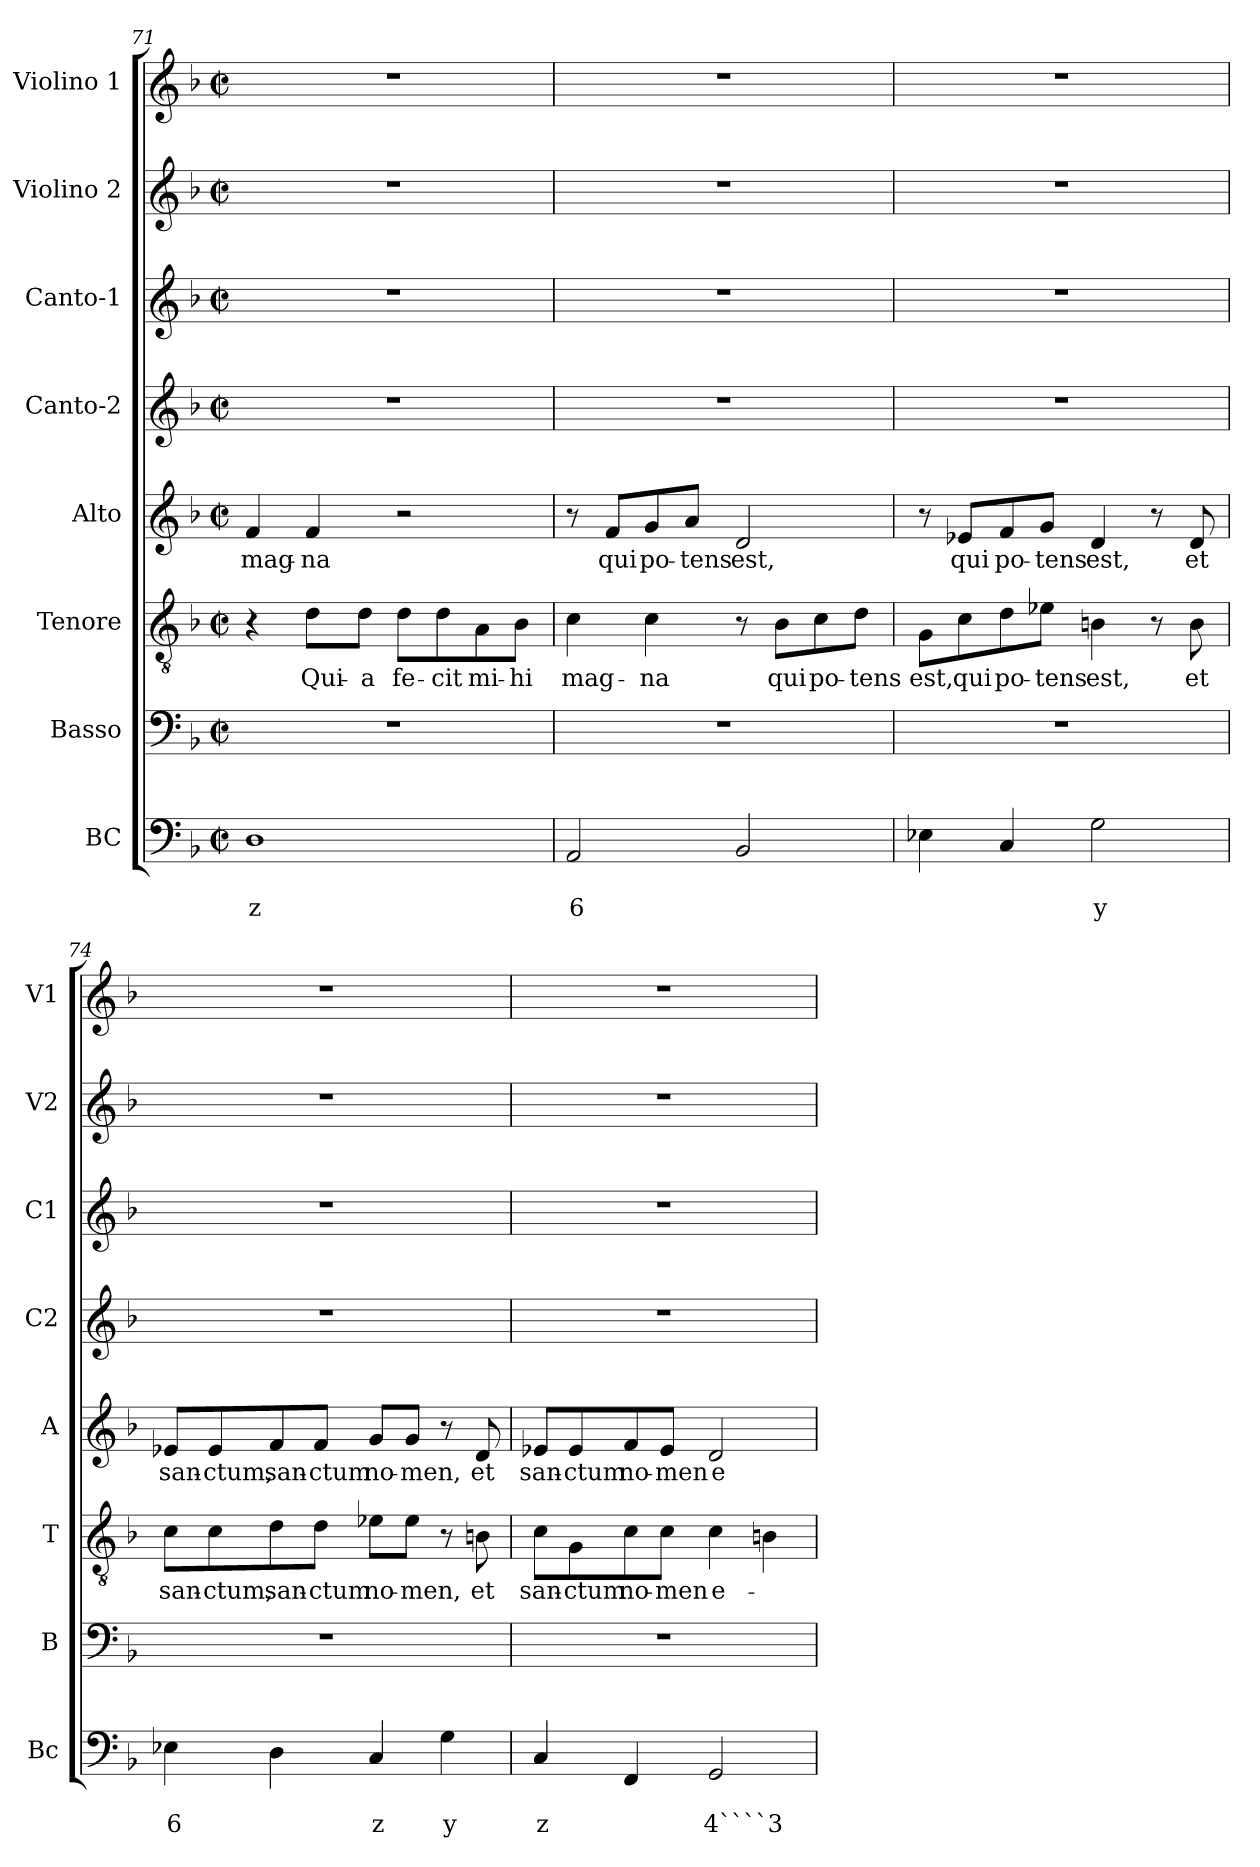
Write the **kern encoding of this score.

**kern	**text	**text	**kern	**kern	**text	**kern	**text	**kern	**kern	**kern	**kern
*part8	*part8	*part8	*part7	*part6	*part6	*part5	*part5	*part4	*part3	*part2	*part1
*staff8	*staff8	*staff8	*staff7	*staff6	*staff6	*staff5	*staff5	*staff4	*staff3	*staff2	*staff1
*I"BC	*	*	*I"Basso	*I"Tenore	*	*I"Alto	*	*I"Canto-2	*I"Canto-1	*I"Violino 2	*I"Violino 1
*I'Bc	*	*	*I'B	*I'T	*	*I'A	*	*I'C2	*I'C1	*I'V2	*I'V1
*clefF4	*	*	*clefF4	*clefGv2	*	*clefG2	*	*clefG2	*clefG2	*clefG2	*clefG2
*k[b-]	*	*	*k[b-]	*k[b-]	*	*k[b-]	*	*k[b-]	*k[b-]	*k[b-]	*k[b-]
*F:	*	*	*F:	*F:	*	*F:	*	*F:	*F:	*F:	*F:
*M2/2	*	*	*M2/2	*M2/2	*	*M2/2	*	*M2/2	*M2/2	*M2/2	*M2/2
*met(c|)	*	*	*met(c|)	*met(c|)	*	*met(c|)	*	*met(c|)	*met(c|)	*met(c|)	*met(c|)
=71	=71	=71	=71	=71	=71	=71	=71	=71	=71	=71	=71
!	!	!LO:LY:b	!	!	!	!	!LO:LY:b	!	!	!	!
1D	.	z	1r	4r	.	4f/	mag-	1r	1r	1r	1r
!	!	!	!	!	!LO:LY:b	!	!LO:LY:b	!	!	!	!
.	.	.	.	8d\L	Qui-	4f/	-na	.	.	.	.
!	!	!	!	!	!LO:LY:b	!	!	!	!	!	!
.	.	.	.	8d\J	-a	.	.	.	.	.	.
!	!	!	!	!	!LO:LY:b	!	!	!	!	!	!
.	.	.	.	8d\L	fe-	2r	.	.	.	.	.
!	!	!	!	!	!LO:LY:b	!	!	!	!	!	!
.	.	.	.	8d\	-cit	.	.	.	.	.	.
!	!	!	!	!	!LO:LY:b	!	!	!	!	!	!
.	.	.	.	8A\	mi-	.	.	.	.	.	.
!	!	!	!	!	!LO:LY:b	!	!	!	!	!	!
.	.	.	.	8B-\J	-hi	.	.	.	.	.	.
=72	=72	=72	=72	=72	=72	=72	=72	=72	=72	=72	=72
!	!	!LO:LY:b	!	!	!LO:LY:b	!	!	!	!	!	!
2AA/	.	6	1r	4c\	mag-	8r	.	1r	1r	1r	1r
!	!	!	!	!	!	!	!LO:LY:b	!	!	!	!
.	.	.	.	.	.	8f/L	qui	.	.	.	.
!	!	!	!	!	!LO:LY:b	!	!LO:LY:b	!	!	!	!
.	.	.	.	4c\	-na	8g/	po-	.	.	.	.
!	!	!	!	!	!	!	!LO:LY:b	!	!	!	!
.	.	.	.	.	.	8a/J	-tens	.	.	.	.
!	!	!	!	!	!	!	!LO:LY:b	!	!	!	!
2BB-/	.	.	.	8r	.	2d/	est,	.	.	.	.
!	!	!	!	!	!LO:LY:b	!	!	!	!	!	!
.	.	.	.	8B-\L	qui	.	.	.	.	.	.
!	!	!	!	!	!LO:LY:b	!	!	!	!	!	!
.	.	.	.	8c\	po-	.	.	.	.	.	.
!	!	!	!	!	!LO:LY:b	!	!	!	!	!	!
.	.	.	.	8d\J	-tens	.	.	.	.	.	.
=73	=73	=73	=73	=73	=73	=73	=73	=73	=73	=73	=73
!	!	!	!	!	!LO:LY:b	!	!	!	!	!	!
4E-X\	.	.	1r	8G\L	est,	8r	.	1r	1r	1r	1r
!	!	!	!	!	!LO:LY:b	!	!LO:LY:b	!	!	!	!
.	.	.	.	8c\	qui	8e-X/L	qui	.	.	.	.
!	!	!	!	!	!LO:LY:b	!	!LO:LY:b	!	!	!	!
4C/	.	.	.	8d\	po-	8f/	po-	.	.	.	.
!	!	!	!	!	!LO:LY:b	!	!LO:LY:b	!	!	!	!
.	.	.	.	8e-X\J	-tens	8g/J	-tens	.	.	.	.
!	!	!LO:LY:b	!	!	!LO:LY:b	!	!LO:LY:b	!	!	!	!
2G\	.	y	.	4Bn\	est,	4d/	est,	.	.	.	.
.	.	.	.	8r	.	8r	.	.	.	.	.
!	!	!	!	!	!LO:LY:b	!	!LO:LY:b	!	!	!	!
.	.	.	.	8B\	et	8d/	et	.	.	.	.
!!LO:PB:g=z
=74	=74	=74	=74	=74	=74	=74	=74	=74	=74	=74	=74
!	!	!LO:LY:b	!	!	!LO:LY:b	!	!LO:LY:b	!	!	!	!
4E-X\	.	6	1r	8c\L	san-	8e-X/L	san-	1r	1r	1r	1r
!	!	!	!	!	!LO:LY:b	!	!LO:LY:b	!	!	!	!
.	.	.	.	8c\	-ctum,	8e-/	-ctum,	.	.	.	.
!	!	!	!	!	!LO:LY:b	!	!LO:LY:b	!	!	!	!
4D\	.	.	.	8d\	san-	8f/	san-	.	.	.	.
!	!	!	!	!	!LO:LY:b	!	!LO:LY:b	!	!	!	!
.	.	.	.	8d\J	-ctum	8f/J	-ctum	.	.	.	.
!	!	!LO:LY:b	!	!	!LO:LY:b	!	!LO:LY:b	!	!	!	!
4C/	.	z	.	8e-X\L	no-	8g/L	no-	.	.	.	.
!	!	!	!	!	!LO:LY:b	!	!LO:LY:b	!	!	!	!
.	.	.	.	8e-\J	-men,	8g/J	-men,	.	.	.	.
!	!	!LO:LY:b	!	!	!	!	!	!	!	!	!
4G\	.	y	.	8r	.	8r	.	.	.	.	.
!	!	!	!	!	!LO:LY:b	!	!LO:LY:b	!	!	!	!
.	.	.	.	8Bn\	et	8d/	et	.	.	.	.
=75	=75	=75	=75	=75	=75	=75	=75	=75	=75	=75	=75
!	!	!LO:LY:b	!	!	!LO:LY:b	!	!LO:LY:b	!	!	!	!
4C/	.	z	1r	8c\L	san-	8e-X/L	san-	1r	1r	1r	1r
!	!	!	!	!	!LO:LY:b	!	!LO:LY:b	!	!	!	!
.	.	.	.	8G\	-ctum	8e-/	-ctum	.	.	.	.
!	!	!	!	!	!LO:LY:b	!	!LO:LY:b	!	!	!	!
4FF/	.	.	.	8c\	no-	8f/	no-	.	.	.	.
!	!	!	!	!	!LO:LY:b	!	!LO:LY:b	!	!	!	!
.	.	.	.	8c\J	-men	8e-/J	-men	.	.	.	.
!	!	!LO:LY:b	!	!	!LO:LY:b	!	!LO:LY:b	!	!	!	!
2GG/	.	4````3	.	4c\	e-	2d/	e-	.	.	.	.
.	.	.	.	4Bn\	.	.	.	.	.	.	.
=	=	=	=	=	=	=	=	=	=	=	=
*-	*-	*-	*-	*-	*-	*-	*-	*-	*-	*-	*-
